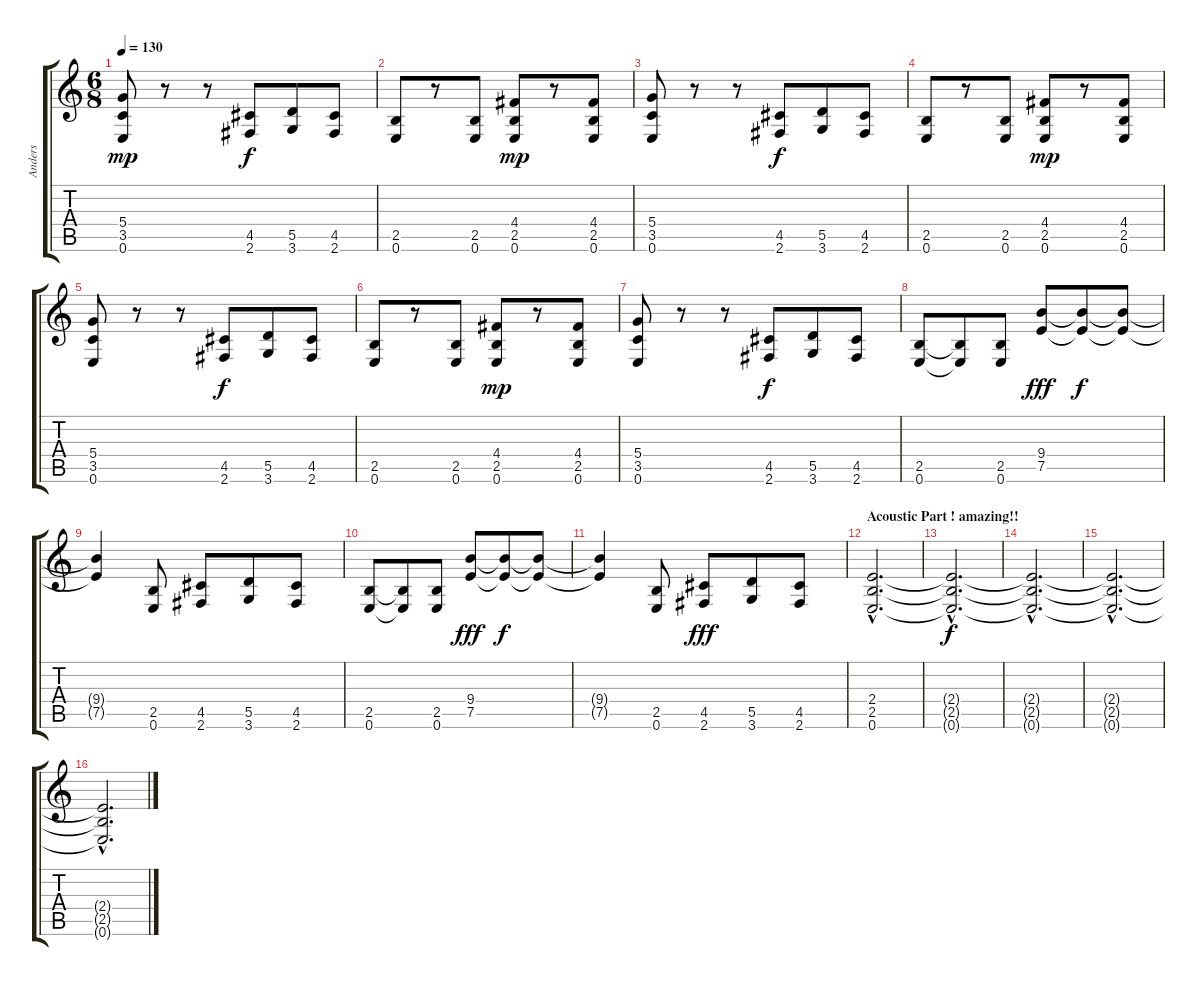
\track ("Anders" "Anders") {instrument distortionguitar}
\staff {score tabs}
\tuning (E4 B3 G3 D3 A2 E2) {hide}
\ts (6 8)
\tempo 130
\clef g2
\ks c
(5.4 3.5 0.6).8{dy mp} r.8 r.8 (4.5 2.6).8{dy f} (5.5 3.6).8 (4.5 2.6).8 |
(2.5 0.6).8 r.8 (2.5 0.6).8 (4.4 2.5 0.6).8{dy mp} r.8 (4.4 2.5 0.6).8 |
(5.4 3.5 0.6).8 r.8 r.8 (4.5 2.6).8{dy f} (5.5 3.6).8 (4.5 2.6).8 |
(2.5 0.6).8 r.8 (2.5 0.6).8 (4.4 2.5 0.6).8{dy mp} r.8 (4.4 2.5 0.6).8 |
(5.4 3.5 0.6).8 r.8 r.8 (4.5 2.6).8{dy f} (5.5 3.6).8 (4.5 2.6).8 |
(2.5 0.6).8 r.8 (2.5 0.6).8 (4.4 2.5 0.6).8{dy mp} r.8 (4.4 2.5 0.6).8 |
(5.4 3.5 0.6).8 r.8 r.8 (4.5 2.6).8{dy f} (5.5 3.6).8 (4.5 2.6).8 |
(2.5 0.6).8 (2.5{t} 0.6{t}).8 (2.5 0.6).8 (9.4 7.5).8{dy fff} (9.4{t} 7.5{t}).8{dy f} (9.4{t} 7.5{t}).8 |
(9.4{t} 7.5{t}).4 (2.5 0.6).8 (4.5 2.6).8 (5.5 3.6).8 (4.5 2.6).8 |
(2.5 0.6).8 (2.5{t} 0.6{t}).8 (2.5 0.6).8 (9.4 7.5).8{dy fff} (9.4{t} 7.5{t}).8{dy f} (9.4{t} 7.5{t}).8 |
(9.4{t} 7.5{t}).4 (2.5 0.6).8 (4.5 2.6).8{dy fff} (5.5 3.6).8 (4.5 2.6).8 |
\section ("" "Acoustic Part ! amazing!!")
(2.4{hac} 2.5{hac} 0.6{hac}).2{d volume 4} |
(2.4{hac t} 2.5{hac t} 0.6{hac t}).2{d dy f} |
(2.4{hac t} 2.5{hac t} 0.6{hac t}).2{d} |
(2.4{hac t} 2.5{hac t} 0.6{hac t}).2{d} |
(2.4{hac t} 2.5{hac t} 0.6{hac t}).2{d}
